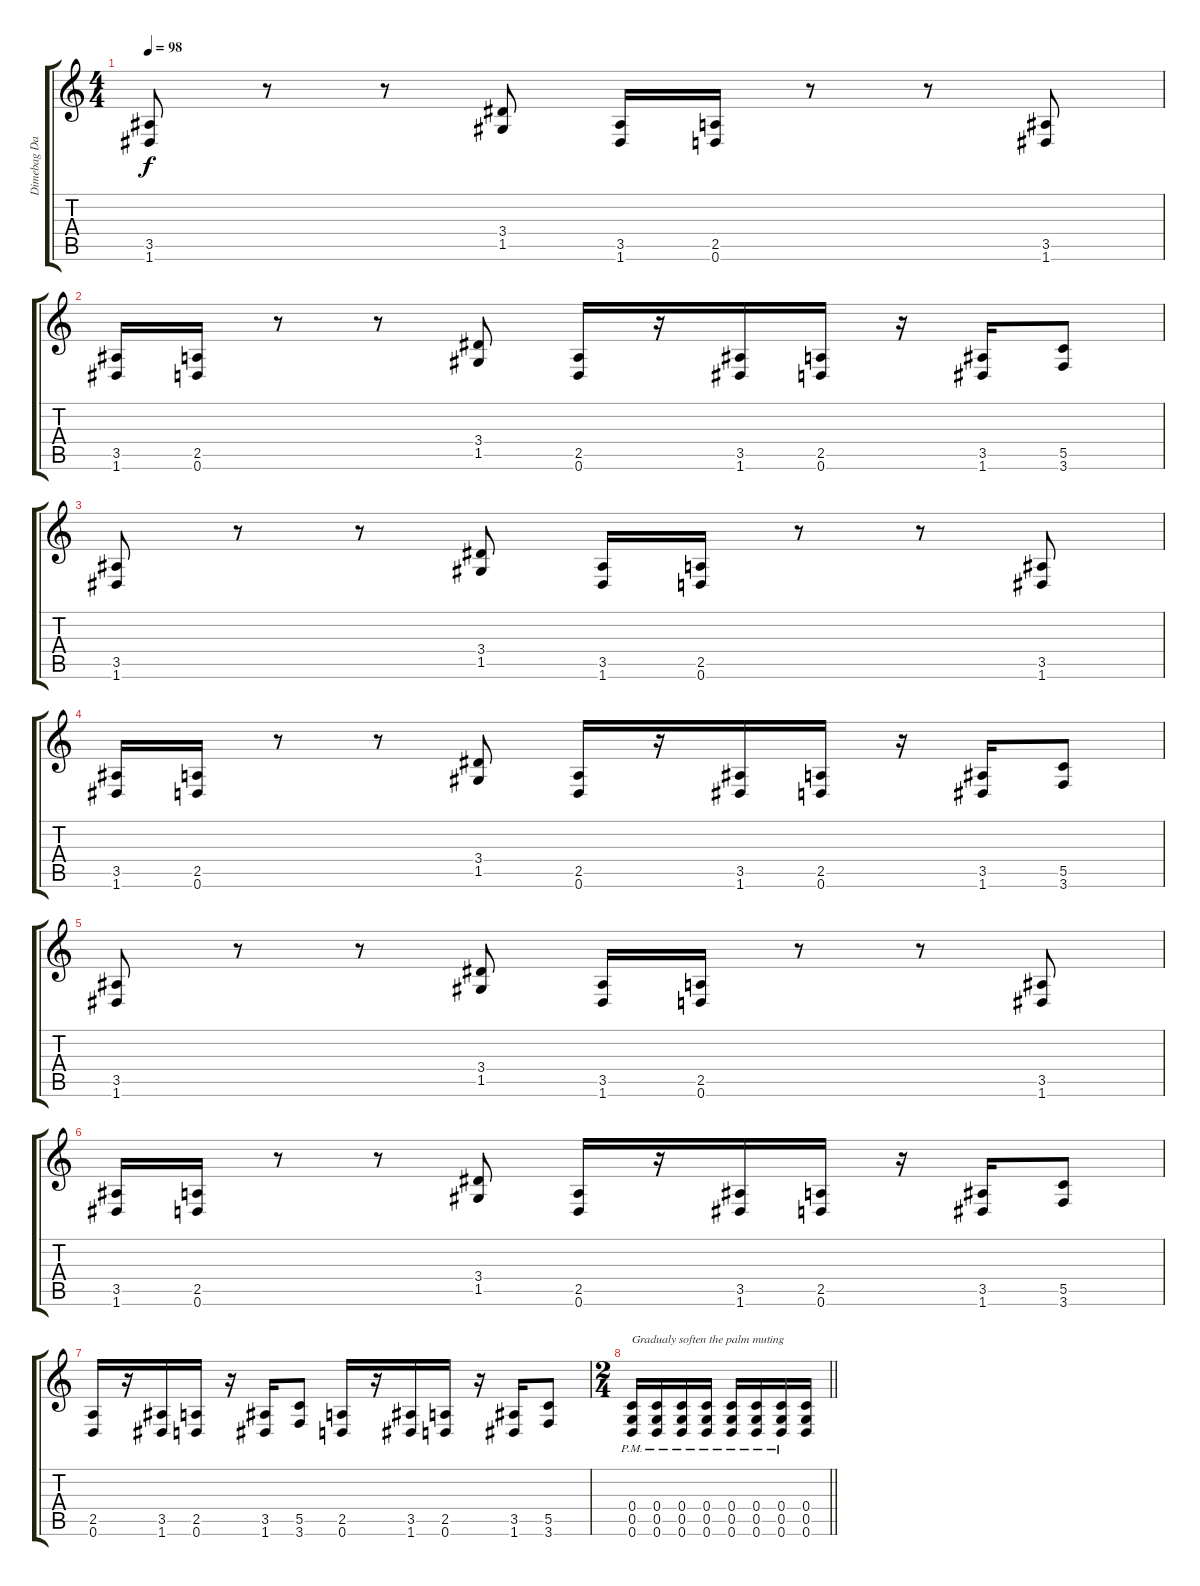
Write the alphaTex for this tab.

\track ("Dimebag Darrell" "Dimebag Da") {instrument overdrivenguitar}
\staff {score tabs}
\tuning (D4 A3 F3 C3 G2 D2) {hide}
\ts (4 4)
\tempo 98
\clef g2
\ks c
(3.5 1.6).8{dy f} r.8 r.8 (3.4 1.5).8 (3.5 1.6).16 (2.5 0.6).16 r.8 r.8 (3.5 1.6).8 |
(3.5 1.6).16 (2.5 0.6).16 r.8 r.8 (3.4 1.5).8 (2.5 0.6).16 r.16 (3.5 1.6).16 (2.5 0.6).16 r.16 (3.5 1.6).16 (5.5 3.6).8 |
(3.5 1.6).8 r.8 r.8 (3.4 1.5).8 (3.5 1.6).16 (2.5 0.6).16 r.8 r.8 (3.5 1.6).8 |
(3.5 1.6).16 (2.5 0.6).16 r.8 r.8 (3.4 1.5).8 (2.5 0.6).16 r.16 (3.5 1.6).16 (2.5 0.6).16 r.16 (3.5 1.6).16 (5.5 3.6).8 |
(3.5 1.6).8 r.8 r.8 (3.4 1.5).8 (3.5 1.6).16 (2.5 0.6).16 r.8 r.8 (3.5 1.6).8 |
(3.5 1.6).16 (2.5 0.6).16 r.8 r.8 (3.4 1.5).8 (2.5 0.6).16 r.16 (3.5 1.6).16 (2.5 0.6).16 r.16 (3.5 1.6).16 (5.5 3.6).8 |
(2.5 0.6).16 r.16 (3.5 1.6).16 (2.5 0.6).16 r.16 (3.5 1.6).16 (5.5 3.6).8 (2.5 0.6).16 r.16 (3.5 1.6).16 (2.5 0.6).16 r.16 (3.5 1.6).16 (5.5 3.6).8 |
\ts (2 4)
\barLineRight lightlight
(0.4{pm} 0.5{pm} 0.6{pm}).16{txt "Gradualy soften the palm muting"} (0.4{pm} 0.5{pm} 0.6{pm}).16 (0.4{pm} 0.5{pm} 0.6{pm}).16 (0.4{pm} 0.5{pm} 0.6{pm}).16 (0.4{pm} 0.5{pm} 0.6{pm}).16 (0.4{pm} 0.5{pm} 0.6{pm}).16 (0.4{pm} 0.5{pm} 0.6{pm}).16 (0.4 0.5 0.6).16
